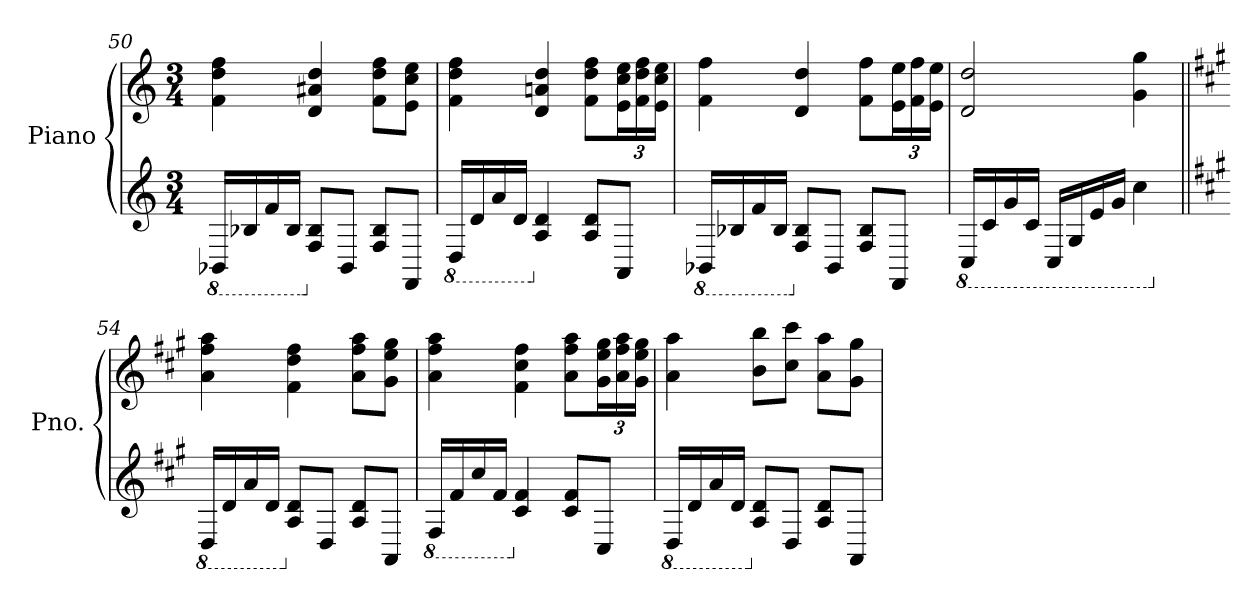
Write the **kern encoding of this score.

**kern	**kern
*part1	*part1
*staff2	*staff1
*I"Piano	*
*I'Pno.	*
!!LO:LB:g=z
*clefG2	*clefG2
*k[]	*k[]
*M3/4	*M3/4
*8ba	*
=50	=50
16BBB-X/LL	4f\ 4dd\ 4ff\
16BB-X/	.
16F/	.
16BB-/JJ	.
*X8ba	*
8F/ 8B-/L	4d/ 4a#X/ 4dd/
8BB-/J	.
8F/ 8B-/L	8f\ 8dd\ 8ff\L
8FF/J	8e\ 8cc\ 8ee\J
=51	=51
*8ba	*
16DD/LL	4f\ 4dd\ 4ff\
16D/	.
16A/	.
16D/JJ	.
*X8ba	*
4A/ 4d/	4d/ 4an/ 4dd/
8A/ 8d/L	8f\ 8dd\ 8ff\L
*	*Xbrackettup
8AA/J	24e\ 24cc\ 24ee\L
.	24f\ 24dd\ 24ff\
.	24e\ 24cc\ 24ee\JJ
=52	=52
*8ba	*
16BBB-X/LL	4f\ 4ff\
16BB-X/	.
16F/	.
16BB-/JJ	.
*X8ba	*
8F/ 8B-/L	4d/ 4dd/
8BB-/J	.
8F/ 8B-/L	8f\ 8ff\L
8FF/J	24e\ 24ee\L
.	24f\ 24ff\
.	24e\ 24ee\JJ
=53	=53
*8ba	*
16CC/LL	2d/ 2dd/
16C/	.
16G/	.
16C/JJ	.
16CC/LL	.
16GG/	.
16E/	.
16G/JJ	.
4c\	4g\ 4gg\
!!LO:LB:g=z
=54||	=54||
*k[f#c#g#]	*k[f#c#g#]
*X8ba	*
*8ba	*
16DD/LL	4a\ 4ff#\ 4aa\
16D/	.
16A/	.
16D/JJ	.
*X8ba	*
8A/ 8d/L	4f#\ 4dd\ 4ff#\
8D/J	.
8A/ 8d/L	8a\ 8ff#\ 8aa\L
8AA/J	8g#\ 8ee\ 8gg#\J
=55	=55
*8ba	*
16FF#/LL	4a\ 4ff#\ 4aa\
16F#/	.
16c#/	.
16F#/JJ	.
*X8ba	*
4c#/ 4f#/	4f#\ 4cc#\ 4ff#\
8c#/ 8f#/L	8a\ 8ff#\ 8aa\L
8C#/J	24g#\ 24ee\ 24gg#\L
.	24a\ 24ff#\ 24aa\
.	24g#\ 24ee\ 24gg#\JJ
=56	=56
*8ba	*
16DD/LL	4a\ 4aa\
16D/	.
16A/	.
16D/JJ	.
*X8ba	*
8A/ 8d/L	8b\ 8bb\L
8D/J	8cc#\ 8ccc#\J
8A/ 8d/L	8a\ 8aa\L
8AA/J	8g#\ 8gg#\J
=	=
*-	*-
